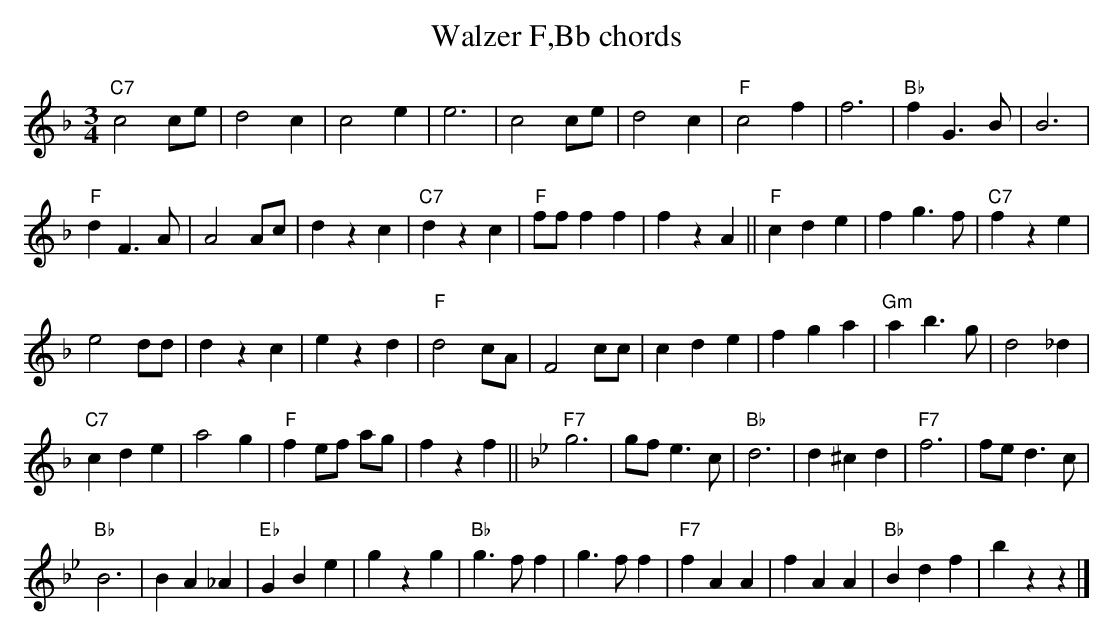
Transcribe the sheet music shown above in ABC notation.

X:1
T: Walzer F,Bb chords
M:3/4
L:1/4
K:F %%MIDI gchordon
"C7"c2 c/e/ | d2 c | c2 e | e3 | c2 c/e/ | d2 c | "F"c2 f | f3 | "Bb"fG>B | B3 |
"F"d F>A | A2 A/c/ | d z c | "C7"dzc | "F"f/f/ ff | f z A || "F"cde | fg>f | "C7"fze |
e2 d/d/ | dzc | ezd | "F"d2 c/A/ | F2 c/c/ | cde | fga | "Gm"ab>g | d2 _d |
"C7"cde | a2g | "F"f e/f/ a/g/ | fzf || [K:Bb]  "F7"g3 | g/f/ e>c | "Bb"d3 | d^cd | "F7"f3 | f/e/ d>c |
"Bb"B3 | BA_A | "Eb"GBe | gzg | "Bb"g>f f | g>f f | "F7"fAA | fAA | "Bb"Bdf | bzz |]
